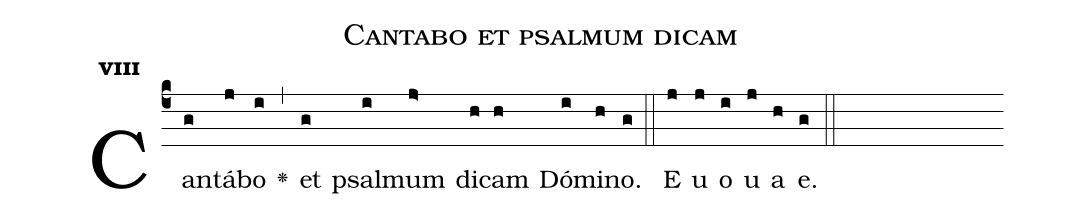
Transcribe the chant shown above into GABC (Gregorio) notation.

name:Cantabo et psalmum dicam;
office-part:Antiphona;
mode:8;
%%
initial-style: 1;
name: Cantabo et psalmum dicam;
book: Antiphonae & Responsoria/Tomus III, p. 97;
occasion: Psalterium Hebdomada IV Feria III;
office-part: Laudes Ant 1;
user-notes: ;
commentary: ;
annotation: 8g;
centering-scheme: english;
fontsize: 12;
font: OFLSortsMillGoudy;
height: 11;
width: 4.5;
%%
(c4)Can(g)tá(j)bo(i) <v>\greheightstar</v>(,) et(g) psal(i)mum(j>) di(h)cam(h) Dó(i)mi(h)no.(g) (::)
E(j) u(j) o(i) u(j) a(h) e.(g) (::)
